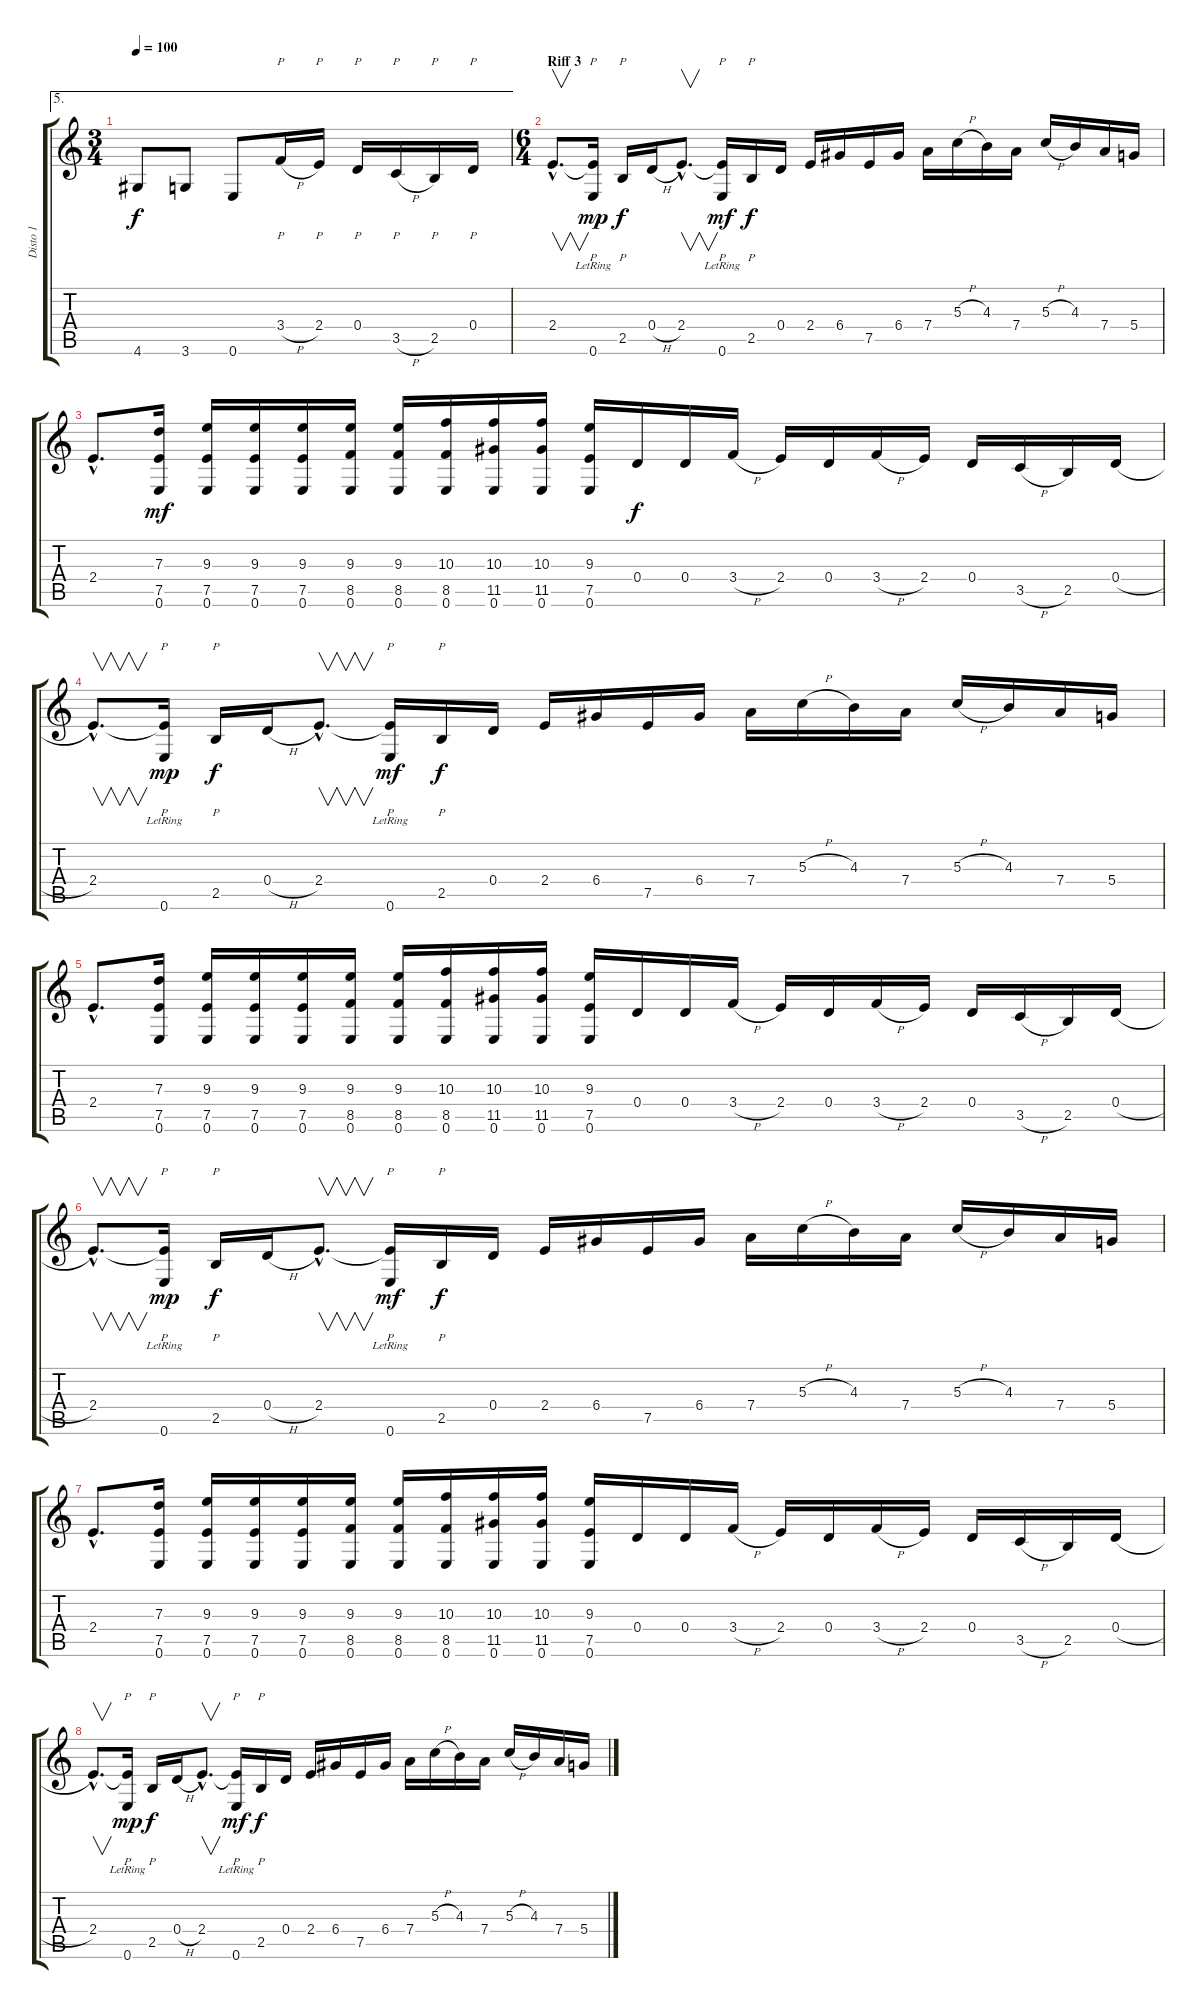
\track ("Disto 1" "Disto 1") {instrument distortionguitar}
\staff {score tabs}
\tuning (E4 B3 G3 D3 A2 E2) {hide}
\ae 5
\ts (3 4)
\tempo 100
\clef g2
\ks c
4.6.8{dy f} 3.6.8 0.6.8 3.4{h}.16{p} 2.4.16{p} 0.4.16{p} 3.5{h}.16{p} 2.5.16{p} 0.4.16{p} |
\ts (6 4)
\section ("" "Riff 3")
2.4{hac}.8{v d} (2.4{t} 0.6{lr}).16{p dy mp} 2.5.16{p dy f} 0.4{h}.16 2.4{hac}.8{v d} (2.4{t} 0.6{lr}).16{p dy mf} 2.5.16{p dy f} 0.4.16 2.4.16 6.4.16 7.5.16 6.4.16 7.4.16 5.3{h}.16 4.3.16 7.4.16 5.3{h}.16 4.3.16 7.4.16 5.4.16 |
2.4{hac}.8{d} (7.3 7.5 0.6).16{dy mf} (9.3 7.5 0.6).16 (9.3 7.5 0.6).16 (9.3 7.5 0.6).16 (9.3 8.5 0.6).16 (9.3 8.5 0.6).16 (10.3 8.5 0.6).16 (10.3 11.5 0.6).16 (10.3 11.5 0.6).16 (9.3 7.5 0.6).16 0.4.16{dy f} 0.4.16 3.4{h}.16 2.4.16 0.4.16 3.4{h}.16 2.4.16 0.4.16 3.5{h}.16 2.5.16 0.4{h}.16 |
2.4{hac}.8{v d} (2.4{t} 0.6{lr}).16{p dy mp} 2.5.16{p dy f} 0.4{h}.16 2.4{hac}.8{v d} (2.4{t} 0.6{lr}).16{p dy mf} 2.5.16{p dy f} 0.4.16 2.4.16 6.4.16 7.5.16 6.4.16 7.4.16 5.3{h}.16 4.3.16 7.4.16 5.3{h}.16 4.3.16 7.4.16 5.4.16 |
2.4{hac}.8{d} (7.3 7.5 0.6).16 (9.3 7.5 0.6).16 (9.3 7.5 0.6).16 (9.3 7.5 0.6).16 (9.3 8.5 0.6).16 (9.3 8.5 0.6).16 (10.3 8.5 0.6).16 (10.3 11.5 0.6).16 (10.3 11.5 0.6).16 (9.3 7.5 0.6).16 0.4.16 0.4.16 3.4{h}.16 2.4.16 0.4.16 3.4{h}.16 2.4.16 0.4.16 3.5{h}.16 2.5.16 0.4{h}.16 |
2.4{hac}.8{v d} (2.4{t} 0.6{lr}).16{p dy mp} 2.5.16{p dy f} 0.4{h}.16 2.4{hac}.8{v d} (2.4{t} 0.6{lr}).16{p dy mf} 2.5.16{p dy f} 0.4.16 2.4.16 6.4.16 7.5.16 6.4.16 7.4.16 5.3{h}.16 4.3.16 7.4.16 5.3{h}.16 4.3.16 7.4.16 5.4.16 |
2.4{hac}.8{d} (7.3 7.5 0.6).16 (9.3 7.5 0.6).16 (9.3 7.5 0.6).16 (9.3 7.5 0.6).16 (9.3 8.5 0.6).16 (9.3 8.5 0.6).16 (10.3 8.5 0.6).16 (10.3 11.5 0.6).16 (10.3 11.5 0.6).16 (9.3 7.5 0.6).16 0.4.16 0.4.16 3.4{h}.16 2.4.16 0.4.16 3.4{h}.16 2.4.16 0.4.16 3.5{h}.16 2.5.16 0.4{h}.16 |
2.4{hac}.8{v d} (2.4{t} 0.6{lr}).16{p dy mp} 2.5.16{p dy f} 0.4{h}.16 2.4{hac}.8{v d} (2.4{t} 0.6{lr}).16{p dy mf} 2.5.16{p dy f} 0.4.16 2.4.16 6.4.16 7.5.16 6.4.16 7.4.16 5.3{h}.16 4.3.16 7.4.16 5.3{h}.16 4.3.16 7.4.16 5.4.16
